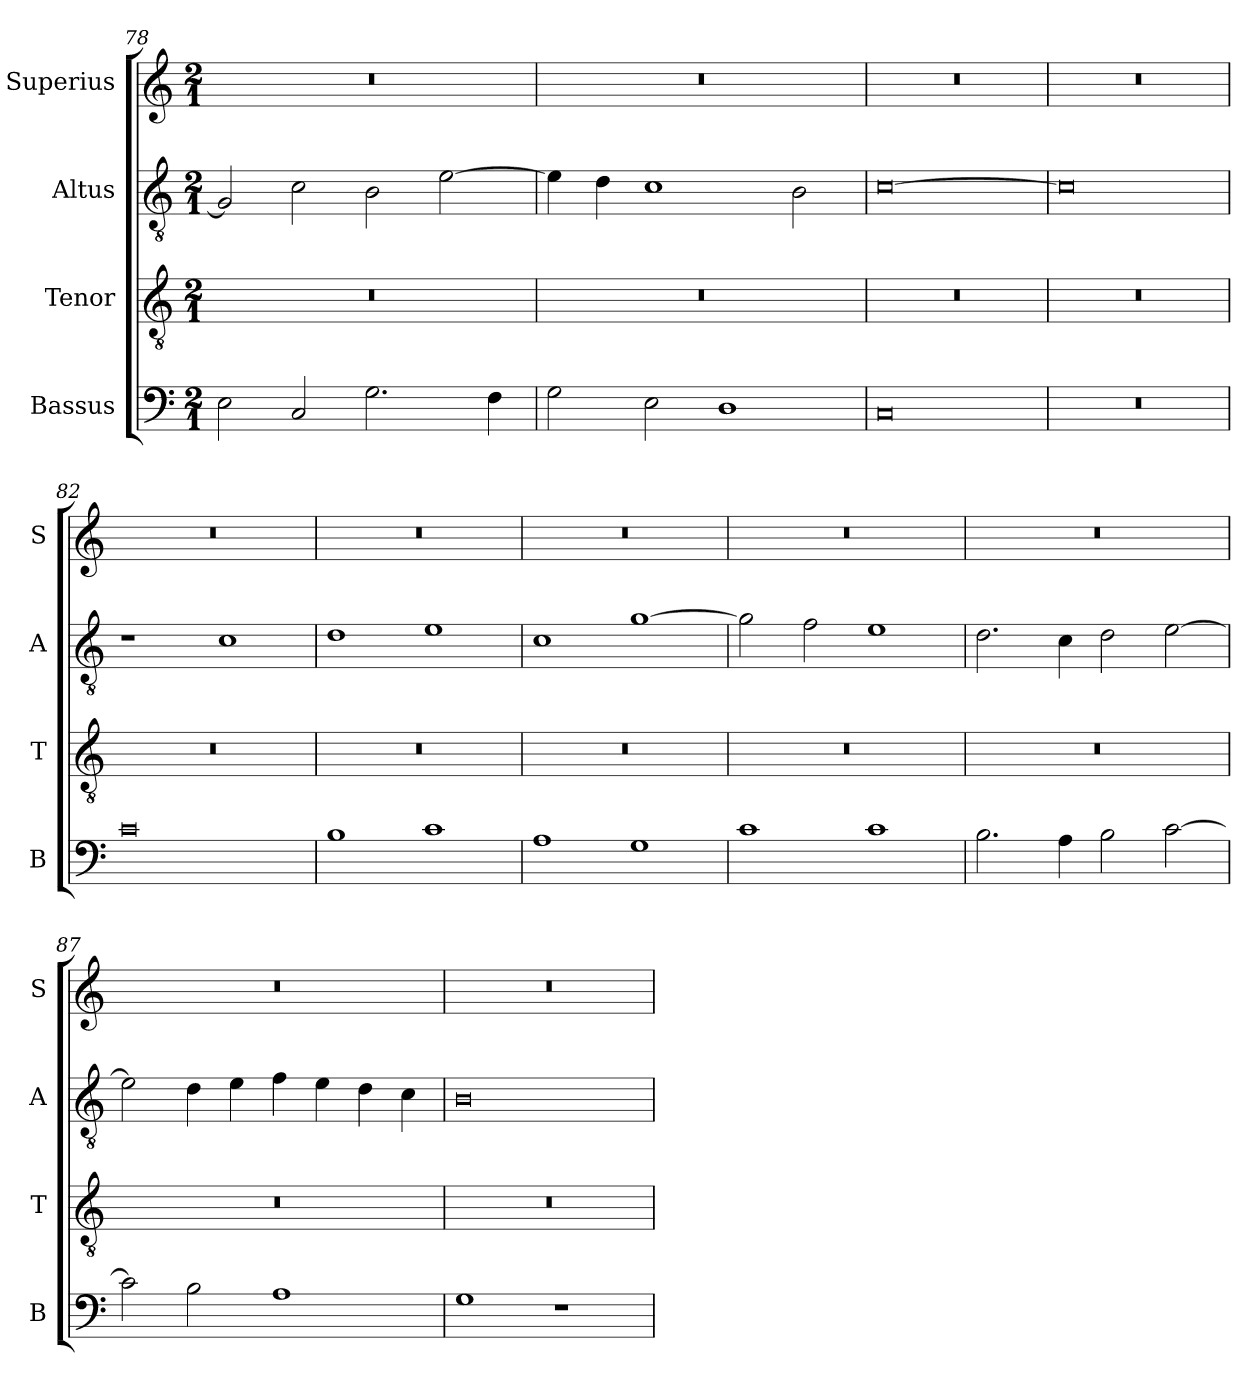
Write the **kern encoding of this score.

**kern	**kern	**kern	**kern
*part4	*part3	*part2	*part1
*staff4	*staff3	*staff2	*staff1
*I"Bassus	*I"Tenor	*I"Altus	*I"Superius
*I'B	*I'T	*I'A	*I'S
*clefF4	*clefGv2	*clefGv2	*clefG2
*k[]	*k[]	*k[]	*k[]
*M2/1	*M2/1	*M2/1	*M2/1
=78	=78	=78	=78
2E\	0r	2G/]	0r
2C/	.	2c\	.
2.G\	.	2B\	.
.	.	[2e\	.
4F\	.	.	.
=79	=79	=79	=79
2G\	0r	4e\]	0r
.	.	4d\	.
2E\	.	1c	.
1D	.	.	.
.	.	2B\	.
=80	=80	=80	=80
0C	0r	[0c	0r
=81	=81	=81	=81
0r	0r	0c]	0r
=82	=82	=82	=82
0c	0r	1r	0r
.	.	1c	.
=83	=83	=83	=83
1B	0r	1d	0r
1c	.	1e	.
=84	=84	=84	=84
1A	0r	1c	0r
1G	.	[1g	.
=85	=85	=85	=85
1c	0r	2g\]	0r
.	.	2f\	.
1c	.	1e	.
=86	=86	=86	=86
2.B\	0r	2.d\	0r
4A\	.	4c\	.
2B\	.	2d\	.
[2c\	.	[2e\	.
=87	=87	=87	=87
2c\]	0r	2e\]	0r
2B\	.	4d\	.
.	.	4e\	.
1A	.	4f\	.
.	.	4e\	.
.	.	4d\	.
.	.	4c\	.
=88	=88	=88	=88
1G	0r	0B	0r
1r	.	.	.
=	=	=	=
*-	*-	*-	*-
